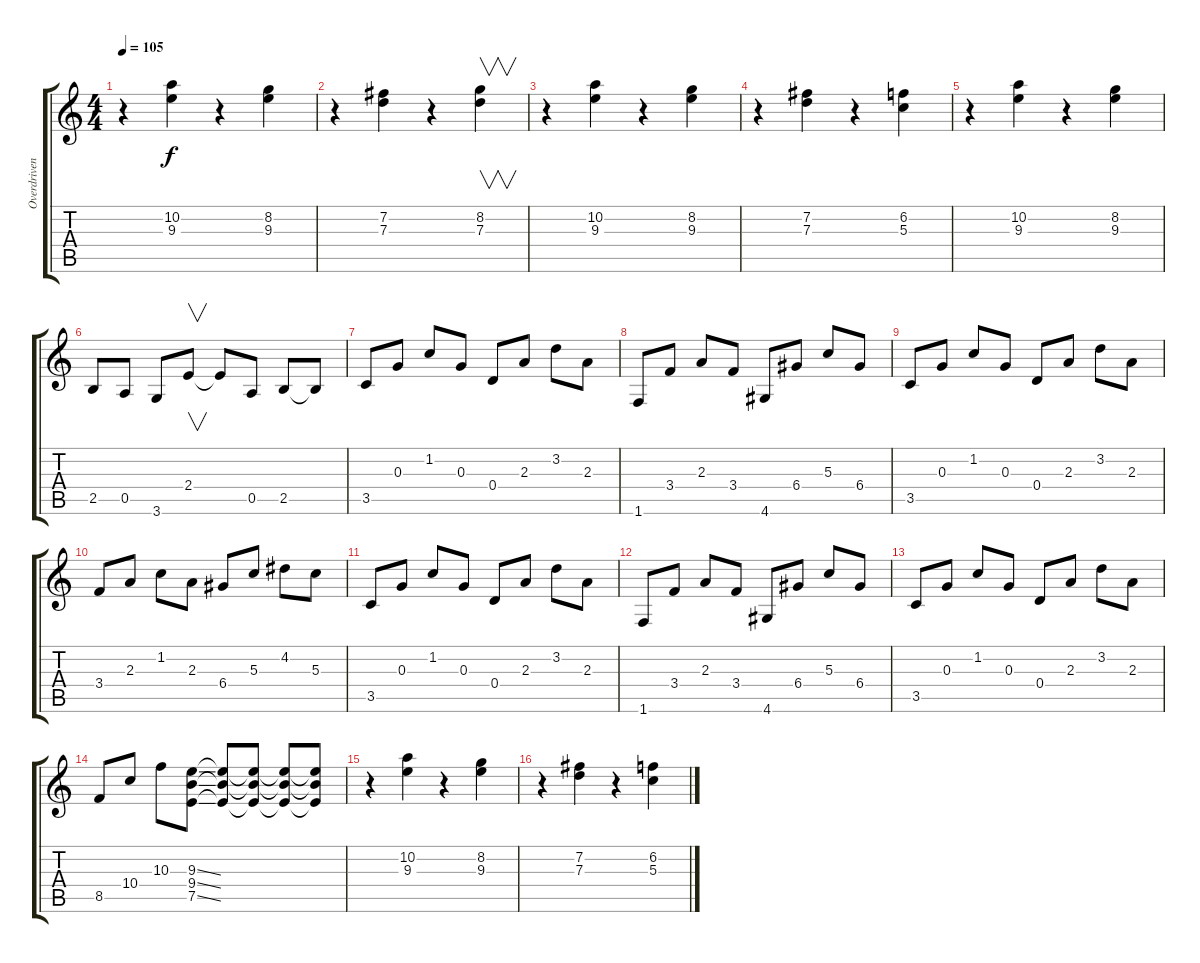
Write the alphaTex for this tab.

\track ("Overdriven guitar" "Overdriven") {instrument overdrivenguitar}
\staff {score tabs}
\tuning (E4 B3 G3 D3 A2 E2) {hide}
\ts (4 4)
\tempo 105
\clef g2
\ks c
r.4{dy f} (10.2 9.3).4 r.4 (8.2 9.3).4 |
r.4 (7.2 7.3).4 r.4 (8.2 7.3).4{v} |
r.4 (10.2 9.3).4 r.4 (8.2 9.3).4 |
r.4 (7.2 7.3).4 r.4 (6.2 5.3).4 |
r.4 (10.2 9.3).4 r.4 (8.2 9.3).4 |
2.5.8 0.5.8 3.6.8 2.4.8{v} 2.4{t}.8 0.5.8 2.5.8 2.5{t}.8 |
3.5.8 0.3.8 1.2.8 0.3.8 0.4.8 2.3.8 3.2.8 2.3.8 |
1.6.8 3.4.8 2.3.8 3.4.8 4.6.8 6.4.8 5.3.8 6.4.8 |
3.5.8 0.3.8 1.2.8 0.3.8 0.4.8 2.3.8 3.2.8 2.3.8 |
3.4.8 2.3.8 1.2.8 2.3.8 6.4.8 5.3.8 4.2.8 5.3.8 |
3.5.8 0.3.8 1.2.8 0.3.8 0.4.8 2.3.8 3.2.8 2.3.8 |
1.6.8 3.4.8 2.3.8 3.4.8 4.6.8 6.4.8 5.3.8 6.4.8 |
3.5.8 0.3.8 1.2.8 0.3.8 0.4.8 2.3.8 3.2.8 2.3.8 |
8.5.8 10.4.8 10.3.8 (9.3{ss} 9.4{ss} 7.5{ss}).8 (9.3{t} 9.4{t} 7.5{t}).8 (9.3{t} 9.4{t} 7.5{t}).8 (9.3{t} 9.4{t} 7.5{t}).8 (9.3{t} 9.4{t} 7.5{t}).8 |
r.4 (10.2 9.3).4 r.4 (8.2 9.3).4 |
r.4 (7.2 7.3).4 r.4 (6.2 5.3).4
